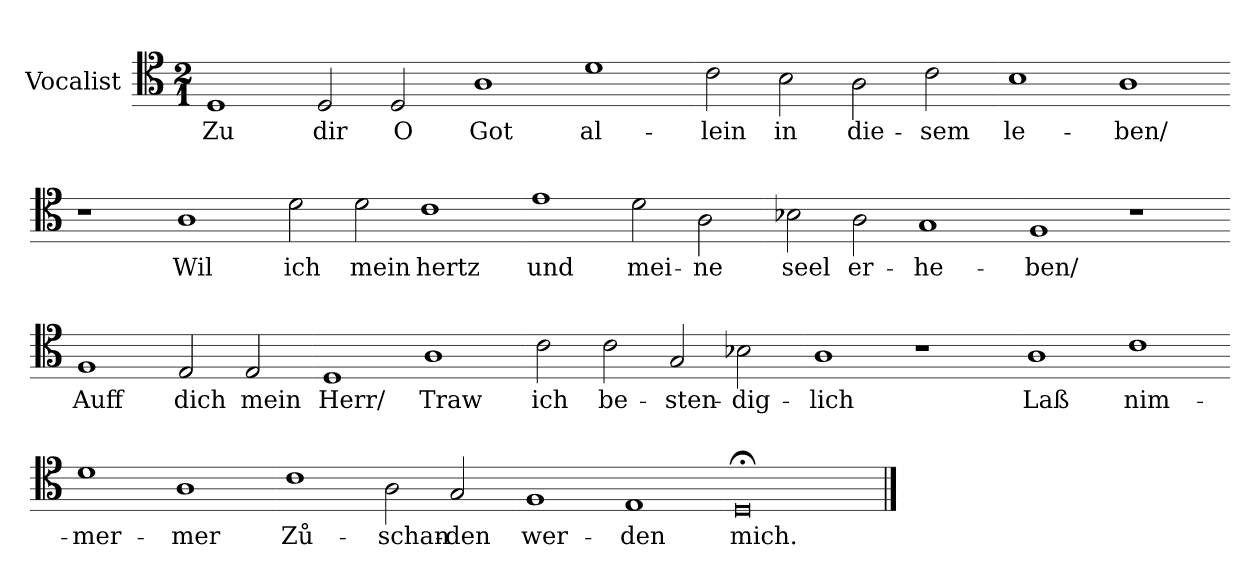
**kern	**text
*part1	*part1
*staff1	*staff1
*I"Vocalist	*
*clefC4	*
*k[]	*
*M2/1	*
*MM180	*
=	=
1D	Zu
2D	dir
2D	O
=-	=-
1A	Got
1d	al-
=-	=-
2c	-lein
2B	in
2A	die-
2c	-sem
=-	=-
1B	le-
1A	-ben/
=-	=-
1r	.
1A	Wil
=-	=-
2d	ich
2d	mein
1c	hertz
=-	=-
1e	und
2d	mei-
2A	-ne
=-	=-
2B-X	seel
2A	er-
1G	-he-
=-	=-
1F	-ben/
1r	.
=-	=-
1F	Auff
2E	dich
2E	mein
=-	=-
1D	Herr/
1A	Traw
=-	=-
2c	ich
2c	be-
2G	-sten-
2B-X	-dig-
=-	=-
1A	-lich
1r	.
=-	=-
1A	Laß
1c	nim-
=-	=-
1d	-mer-
1A	-mer
=-	=-
1c	Zů-
2A	schan-
2G	-den
=-	=-
1F	wer-
1E	-den
=-	=-
0D;<	mich.
==	==
*-	*-
